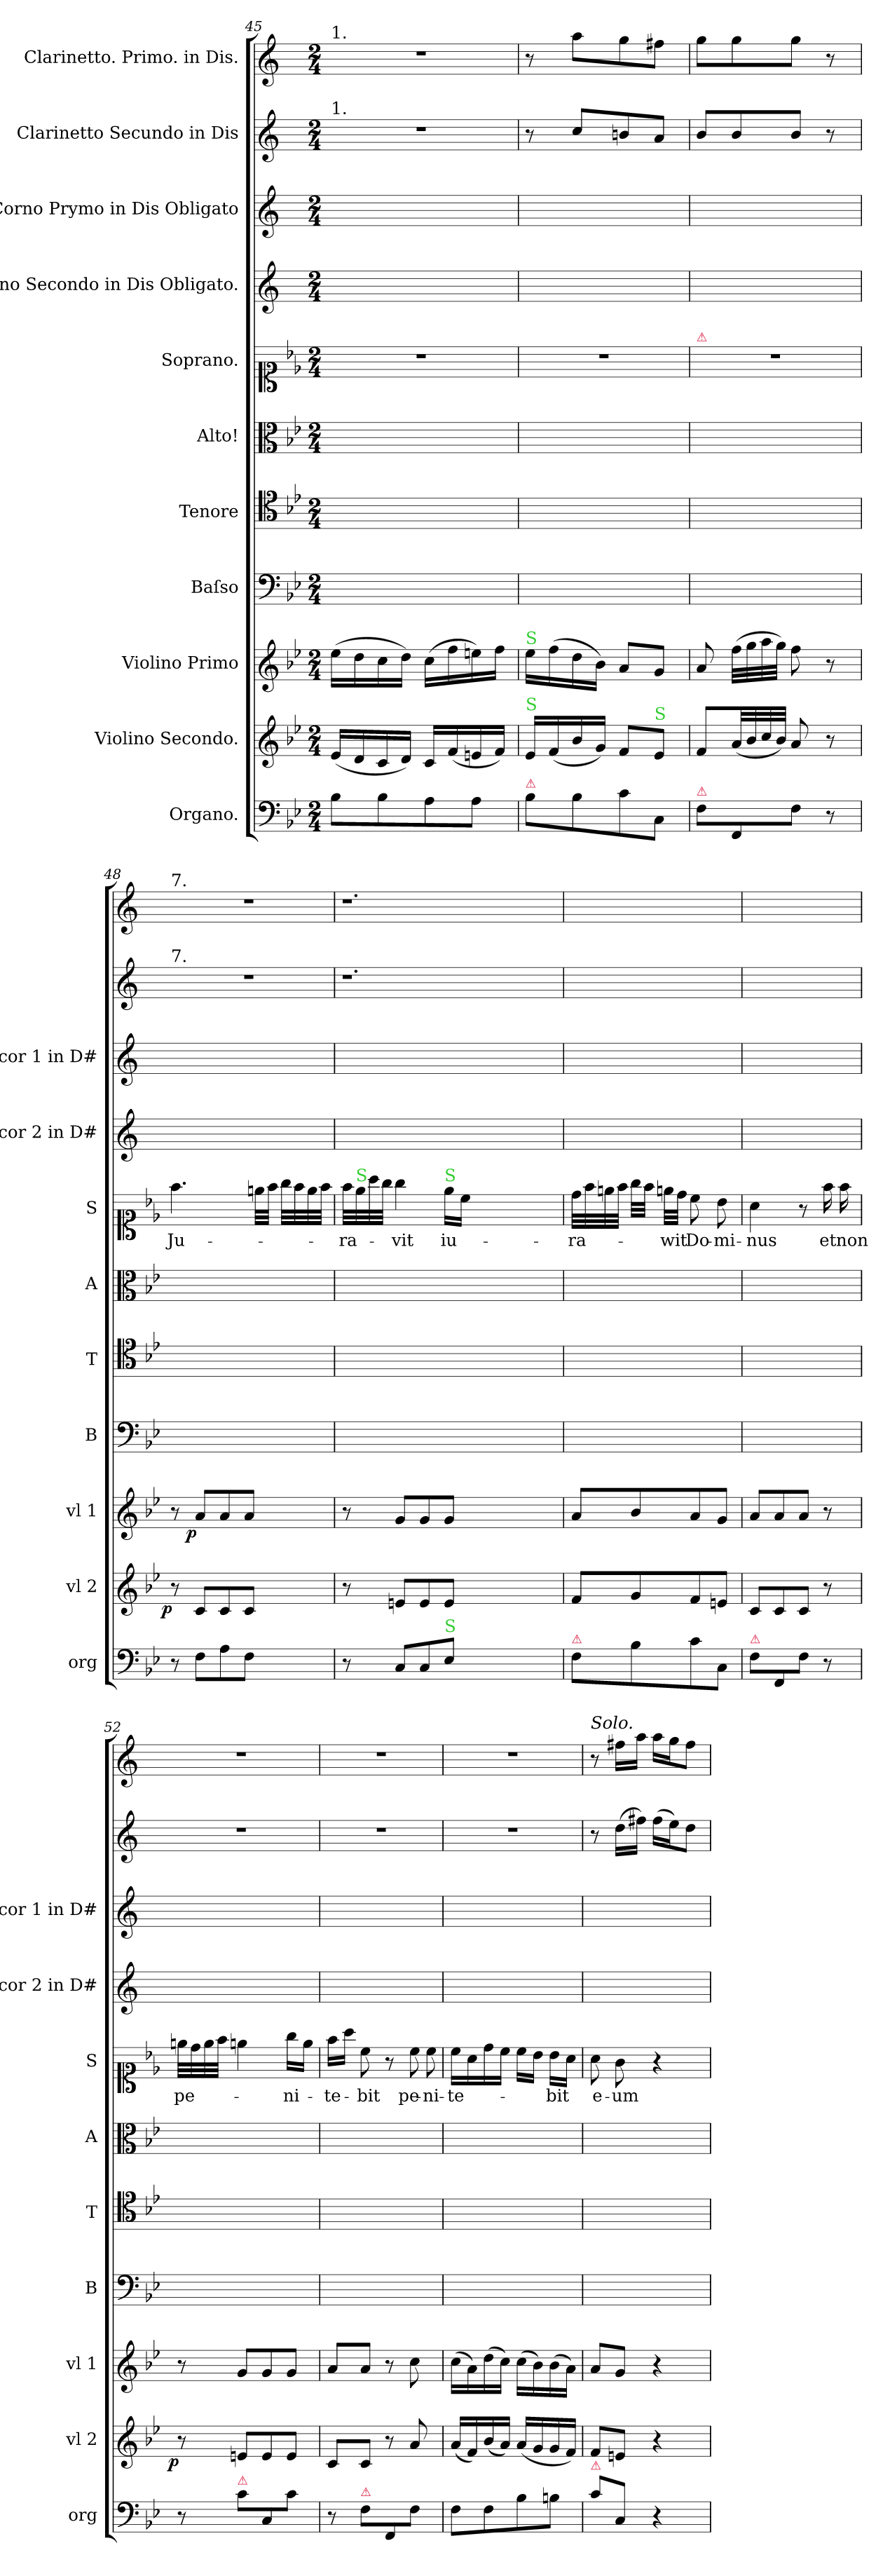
**kern	**dynam	**kern	**dynam	**kern	**dynam	**kern	**kern	**kern	**kern	**text	**kern	**kern	**kern	**kern
*part11	*part11	*part10	*part10	*part9	*part9	*part8	*part7	*part6	*part5	*part5	*part4	*part3	*part2	*part1
*staff11	*staff11	*staff10	*staff10	*staff9	*staff9	*staff8	*staff7	*staff6	*staff5	*staff5	*staff4	*staff3	*staff2	*staff1
*I"Organo.	*	*I"Violino Secondo.	*	*I"Violino Primo	*	*I"Baſso	*I"Tenore	*I"Alto!	*I"Soprano.	*	*I"Corno Secondo in Dis Obligato.	*I"Corno Prymo in Dis Obligato	*I"Clarinetto Secundo in Dis	*I"Clarinetto. Primo. in Dis.
*I'org	*	*I'vl 2	*	*I'vl 1	*	*I'B	*I'T	*I'A	*I'S	*	*I'cor 2 in D#	*I'cor 1 in D#	*	*
*clefF4	*	*clefG2	*	*clefG2	*	*clefF4	*clefC4	*clefC3	*clefC1	*	*clefG2	*clefG2	*clefG2	*clefG2
*	*	*	*	*	*	*	*	*	*	*	*ITrd5c9	*ITrd5c9	*ITrd1c2	*ITrd1c2
*k[b-e-]	*	*k[b-e-]	*	*k[b-e-]	*	*k[b-e-]	*k[b-e-]	*k[b-e-]	*k[b-e-]	*	*k[b-e-a-]	*k[b-e-a-]	*k[b-e-]	*k[b-e-]
*M2/4	*	*M2/4	*	*M2/4	*	*M2/4	*M2/4	*M2/4	*M2/4	*	*M2/4	*M2/4	*M2/4	*M2/4
=45	=45	=45	=45	=45	=45	=45	=45	=45	=45	=45	=45	=45	=45	=45
!	!	!	!	!	!	!	!	!	!	!	!	!	!	!LO:TX:a:t=1.
!	!	!	!	!	!	!	!	!	!	!	!	!	!LO:TX:a:t=1.	!
8B-\L	.	(16e-/LL	.	(16ee-\LL	.	2ryy	2ryy	2ryy	2r	.	2ryy	2ryy	2r	2r
.	.	16d/	.	16dd\	.	.	.	.	.	.	.	.	.	.
8B-\	.	16c/	.	16cc\	.	.	.	.	.	.	.	.	.	.
.	.	16d/JJ)	.	16dd\JJ)	.	.	.	.	.	.	.	.	.	.
8A\	.	16c/LL	.	(16cc\LL	.	.	.	.	.	.	.	.	.	.
.	.	(16f/	.	16ff\	.	.	.	.	.	.	.	.	.	.
8A\J	.	16en/	.	16een\)	.	.	.	.	.	.	.	.	.	.
.	.	16f/JJ)	.	16ff\JJ	.	.	.	.	.	.	.	.	.	.
=46	=46	=46	=46	=46	=46	=46	=46	=46	=46	=46	=46	=46	=46	=46
!	!	!	!	!LO:TX:a:color=limegreen:t=S	!	!	!	!	!	!	!	!	!	!
!	!	!LO:TX:a:color=limegreen:t=S	!	!	!	!	!	!	!	!	!	!	!	!
!LO:TX:a:color=crimson:t=⚠	!	!	!	!	!	!	!	!	!	!	!	!	!	!
8B-\L	.	16e-/LL	.	16ee-\LL	.	2ryy	2ryy	2ryy	2r	.	2ryy	2ryy	8r	8r
.	.	(16f/	.	(16ff\	.	.	.	.	.	.	.	.	.	.
8B-\	.	16b-/	.	16dd\	.	.	.	.	.	.	.	.	8b-/L	8gg\L
.	.	16g/JJ)	.	16b-\JJ)	.	.	.	.	.	.	.	.	.	.
8c\	.	8f/L	.	8a/L	.	.	.	.	.	.	.	.	8an/	8ff\
!	!	!LO:TX:a:color=limegreen:t=S	!	!	!	!	!	!	!	!	!	!	!	!
8C/J	.	8e-/J	.	8g/J	.	.	.	.	.	.	.	.	8g/J	8een\J
=47	=47	=47	=47	=47	=47	=47	=47	=47	=47	=47	=47	=47	=47	=47
!	!	!	!	!	!	!	!	!	!LO:TX:a:color=crimson:t=⚠	!	!	!	!	!
!LO:TX:a:color=crimson:t=⚠	!	!	!	!	!	!	!	!	!	!	!	!	!	!
8F\L	.	8f/L	.	8a/	.	2ryy	2ryy	2ryy	2r	.	2ryy	2ryy	8a/L	8ff\L
8FF/	.	(32a/LL	.	(32ff\LLL	.	.	.	.	.	.	.	.	8a/	8ff\
.	.	32b-/	.	32gg\	.	.	.	.	.	.	.	.	.	.
.	.	32cc/	.	32aa\	.	.	.	.	.	.	.	.	.	.
.	.	32b-/JJJ)	.	32gg\JJJ)	.	.	.	.	.	.	.	.	.	.
8F\J	.	8a/	.	8ff\	.	.	.	.	.	.	.	.	8a/J	8ff\J
8r	.	8r	.	8r	.	.	.	.	.	.	.	.	8r	8r
=48	=48	=48	=48	=48	=48	=48	=48	=48	=48	=48	=48	=48	=48	=48
!	!	!	!	!	!	!	!	!	!	!	!	!	!	!LO:TX:a:t=7.
!	!	!	!	!	!	!	!	!	!	!	!	!	!LO:TX:a:t=7.	!
!	!	!	!LO:DY:rj	!	!	!	!	!	!	!	!	!	!	!
8r	.	8r	p	8r	.	2ryy	2ryy	2ryy	4.ff\	Ju-	2ryy	2ryy	2r	2r
!	!LO:DY:rj	!	!	!	!LO:DY:b:rj	!	!	!	!	!	!	!	!	!
8F\L	p&colon;	8c/L	.	8a/L	p	.	.	.	.	.	.	.	.	.
8A\	.	8c/	.	8a/	.	.	.	.	.	.	.	.	.	.
8F\J	.	8c/J	.	8a/J	.	.	.	.	32ryy	.	.	.	.	.
!	!	!	!	!	!	!	!	!	!LO:N:vis=32	!	!	!	!	!
.	.	.	.	.	.	.	.	.	64een\LLL	.	.	.	.	.
!	!	!	!	!	!	!	!	!	!LO:N:vis=32	!	!	!	!	!
.	.	.	.	.	.	.	.	.	64ff\JJJ	.	.	.	.	.
!	!	!	!	!	!	!	!	!	!LO:N:vis=32	!	!	!	!	!
.	.	.	.	.	.	.	.	.	64gg\LLL	.	.	.	.	.
!	!	!	!	!	!	!	!	!	!LO:N:vis=32	!	!	!	!	!
.	.	.	.	.	.	.	.	.	64ff\	.	.	.	.	.
!	!	!	!	!	!	!	!	!	!LO:N:vis=32	!	!	!	!	!
.	.	.	.	.	.	.	.	.	64ee\	.	.	.	.	.
!	!	!	!	!	!	!	!	!	!LO:N:vis=32	!	!	!	!	!
.	.	.	.	.	.	.	.	.	64ff\JJJ	.	.	.	.	.
=49	=49	=49	=49	=49	=49	=49	=49	=49	=49	=49	=49	=49	=49	=49
8r	.	8r	.	8r	.	2ryy	2ryy	2ryy	32ff\LLL	-ra-	2ryy	2ryy	1.r	1.r
!	!	!	!	!	!	!	!	!	!LO:TX:a:color=limegreen:t=S	!	!	!	!	!
.	.	.	.	.	.	.	.	.	32ee-\	.	.	.	.	.
.	.	.	.	.	.	.	.	.	32aa\	.	.	.	.	.
.	.	.	.	.	.	.	.	.	32gg\JJJ	.	.	.	.	.
8C/L	.	8en/L	.	8g/L	.	.	.	.	4gg\	-vit	.	.	.	.
8C/	.	8e/	.	8g/	.	.	.	.	.	.	.	.	.	.
!	!	!	!	!	!	!	!	!	!LO:TX:a:color=limegreen:t=S	!	!	!	!	!
!LO:TX:a:color=limegreen:t=S	!	!	!	!	!	!	!	!	!	!	!	!	!	!
8E-/J	.	8e/J	.	8g/J	.	.	.	.	16ee-\LL	iu-	.	.	.	.
.	.	.	.	.	.	.	.	.	16cc\JJ	.	.	.	.	.
1ryy	.	1ryy	.	1ryy	.	1ryy	1ryy	1ryy	1ryy	.	1ryy	1ryy	.	.
=50	=50	=50	=50	=50	=50	=50	=50	=50	=50	=50	=50	=50	=50	=50
!LO:TX:a:color=crimson:t=⚠	!	!	!	!	!	!	!	!	!	!	!	!	!	!
8F\L	.	8f/L	.	8a/L	.	2ryy	2ryy	2ryy	32dd\LLL	-ra-	2ryy	2ryy	2ryy	2ryy
.	.	.	.	.	.	.	.	.	32ff\	.	.	.	.	.
.	.	.	.	.	.	.	.	.	32een\	.	.	.	.	.
.	.	.	.	.	.	.	.	.	32ff\JJJ	.	.	.	.	.
8B-\	.	8g/	.	8b-/	.	.	.	.	32gg\LLL	.	.	.	.	.
.	.	.	.	.	.	.	.	.	32ff\JJJ	.	.	.	.	.
.	.	.	.	.	.	.	.	.	32een\LLL	-wit	.	.	.	.
.	.	.	.	.	.	.	.	.	32dd\JJJ	.	.	.	.	.
8c\	.	8f/	.	8a/	.	.	.	.	8cc\	Do-	.	.	.	.
8C/J	.	8en/J	.	8g/J	.	.	.	.	8b-\	-mi-	.	.	.	.
=51	=51	=51	=51	=51	=51	=51	=51	=51	=51	=51	=51	=51	=51	=51
!LO:TX:a:color=crimson:t=⚠	!	!	!	!	!	!	!	!	!	!	!	!	!	!
8F\L	.	8c/L	.	8a/L	.	2ryy	2ryy	2ryy	4a\	-nus	2ryy	2ryy	2ryy	2ryy
8FF/	.	8c/	.	8a/	.	.	.	.	.	.	.	.	.	.
8F\J	.	8c/J	.	8a/J	.	.	.	.	8r	.	.	.	.	.
8r	.	8r	.	8r	.	.	.	.	16ff\	et	.	.	.	.
.	.	.	.	.	.	.	.	.	16ff\	non	.	.	.	.
=52	=52	=52	=52	=52	=52	=52	=52	=52	=52	=52	=52	=52	=52	=52
!	!	!	!LO:DY:rj	!	!	!	!	!	!	!	!	!	!	!
8r	.	8r	p	8r	.	2ryy	2ryy	2ryy	32een\LLL	pe-	2ryy	2ryy	2r	2r
.	.	.	.	.	.	.	.	.	32dd\	.	.	.	.	.
.	.	.	.	.	.	.	.	.	32ee\	.	.	.	.	.
.	.	.	.	.	.	.	.	.	32ff\JJJ	.	.	.	.	.
!LO:TX:a:color=crimson:t=⚠	!	!	!	!	!	!	!	!	!	!	!	!	!	!
8c\L	.	8en/L	.	8g/L	.	.	.	.	4een\	.	.	.	.	.
8C/	.	8e/	.	8g/	.	.	.	.	.	.	.	.	.	.
8c\J	.	8e/J	.	8g/J	.	.	.	.	16gg\LL	-ni-	.	.	.	.
.	.	.	.	.	.	.	.	.	16ee\JJ	.	.	.	.	.
=53	=53	=53	=53	=53	=53	=53	=53	=53	=53	=53	=53	=53	=53	=53
8r	.	8c/L	.	8a/L	.	2ryy	2ryy	2ryy	16ff\LL	-te-	2ryy	2ryy	2r	2r
.	.	.	.	.	.	.	.	.	16aa\JJ	.	.	.	.	.
!LO:TX:a:color=crimson:t=⚠	!	!	!	!	!	!	!	!	!	!	!	!	!	!
8F\L	.	8c/J	.	8a/J	.	.	.	.	8cc\	-bit	.	.	.	.
8FF/	.	8r	.	8r	.	.	.	.	8r	.	.	.	.	.
!	!	!	!	!	!	!	!	!	!LO:N:vis=8	!	!	!	!	!
8F\J	.	8a/	.	8cc\	.	.	.	.	16cc\	pe-	.	.	.	.
!	!	!	!	!	!	!	!	!	!LO:N:vis=8	!	!	!	!	!
.	.	.	.	.	.	.	.	.	16cc\	-ni-	.	.	.	.
=54	=54	=54	=54	=54	=54	=54	=54	=54	=54	=54	=54	=54	=54	=54
8F\L	.	(16a/LL	.	(16cc\LL	.	2ryy	2ryy	2ryy	16cc\LL	-te-	2ryy	2ryy	2r	2r
.	.	16f/)	.	16a\)	.	.	.	.	16a\	.	.	.	.	.
8F\	.	(16b-/	.	(16dd\	.	.	.	.	16dd\	.	.	.	.	.
.	.	16a/JJ)	.	16cc\JJ)	.	.	.	.	16cc\JJ	.	.	.	.	.
8B-\	.	(16a/LL	.	(16cc\LL	.	.	.	.	16cc\LL	.	.	.	.	.
.	.	16g/	.	16b-\)	.	.	.	.	16b-\JJ	.	.	.	.	.
8Bn\J	.	16g/	.	(16b-\	.	.	.	.	16b-\LL	-bit	.	.	.	.
.	.	16f/JJ)	.	16a\JJ)	.	.	.	.	16a\JJ	.	.	.	.	.
=55	=55	=55	=55	=55	=55	=55	=55	=55	=55	=55	=55	=55	=55	=55
!	!	!	!	!	!	!	!	!	!	!	!	!	!	!LO:TX:a:i:t=Solo.
!LO:TX:a:color=crimson:t=⚠	!	!	!	!	!	!	!	!	!	!	!	!	!	!
8c\L	.	8f/L	.	8a/L	.	2ryy	2ryy	2ryy	8a\	e-	2ryy	2ryy	8r	8r
8C/J	.	8en/J	.	8g/J	.	.	.	.	8g\	-um	.	.	(16cc\LL	16een\LL
.	.	.	.	.	.	.	.	.	.	.	.	.	16een\JJ)	16gg\JJ
4r	.	4r	.	4r	.	.	.	.	4r	.	.	.	(16ee\LL	16gg\LL
.	.	.	.	.	.	.	.	.	.	.	.	.	16dd\J)	16ff\J
.	.	.	.	.	.	.	.	.	.	.	.	.	8cc\J	8ee\J
=	=	=	=	=	=	=	=	=	=	=	=	=	=	=
*-	*-	*-	*-	*-	*-	*-	*-	*-	*-	*-	*-	*-	*-	*-
